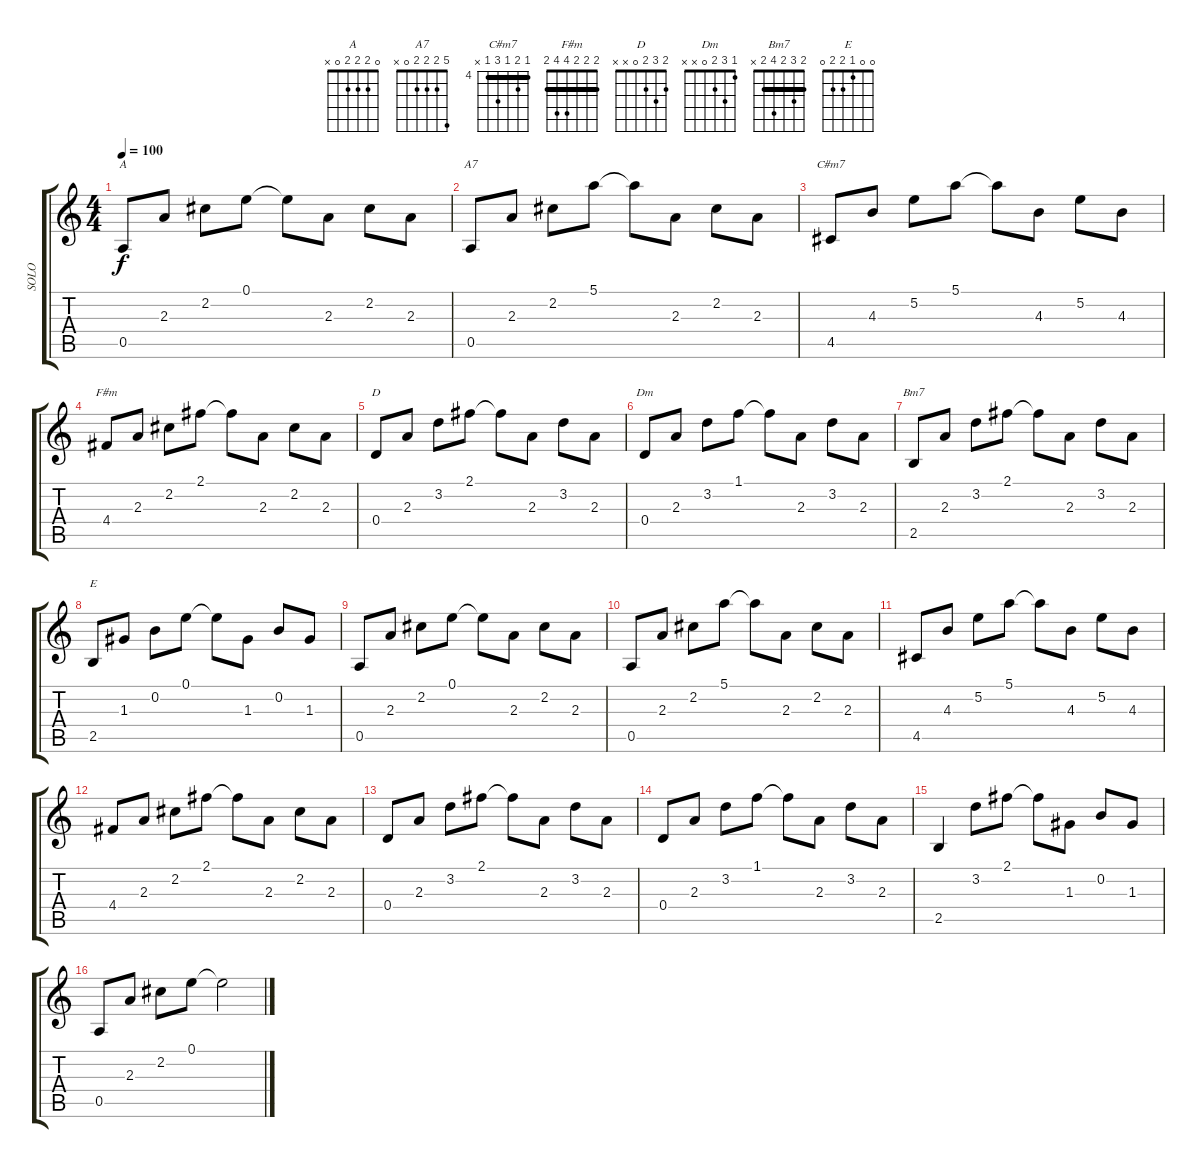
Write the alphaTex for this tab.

\track ("SOLO" "SOLO") {instrument acousticguitarnylon}
\staff {score tabs}
\tuning (E4 B3 G3 D3 A2 E2) {hide}
\chord ("A" 0 2 2 2 0 x)
\chord ("A7" 5 2 2 2 0 x)
\chord ("C#m7" 4 5 4 6 4 x) {firstfret 4 barre 4}
\chord ("F#m" 2 2 2 4 4 2) {barre 2}
\chord ("D" 2 3 2 0 x x)
\chord ("Dm" 1 3 2 0 x x)
\chord ("Bm7" 2 3 2 4 2 x) {barre 2}
\chord ("E" 0 0 1 2 2 0)
\ts (4 4)
\tempo 100
\clef g2
\ks c
0.5.8{ch "A" dy f} 2.3.8 2.2.8 0.1.8 0.1{t}.8 2.3.8 2.2.8 2.3.8 |
0.5.8{ch "A7"} 2.3.8 2.2.8 5.1.8 5.1{t}.8 2.3.8 2.2.8 2.3.8 |
4.5.8{ch "C#m7"} 4.3.8 5.2.8 5.1.8 5.1{t}.8 4.3.8 5.2.8 4.3.8 |
4.4.8{ch "F#m"} 2.3.8 2.2.8 2.1.8 2.1{t}.8 2.3.8 2.2.8 2.3.8 |
0.4.8{ch "D"} 2.3.8 3.2.8 2.1.8 2.1{t}.8 2.3.8 3.2.8 2.3.8 |
0.4.8{ch "Dm"} 2.3.8 3.2.8 1.1.8 1.1{t}.8 2.3.8 3.2.8 2.3.8 |
2.5.8{ch "Bm7"} 2.3.8 3.2.8 2.1.8 2.1{t}.8 2.3.8 3.2.8 2.3.8 |
2.5.8{ch "E"} 1.3.8 0.2.8 0.1.8 0.1{t}.8 1.3.8 0.2.8 1.3.8 |
0.5.8 2.3.8 2.2.8 0.1.8 0.1{t}.8 2.3.8 2.2.8 2.3.8 |
0.5.8 2.3.8 2.2.8 5.1.8 5.1{t}.8 2.3.8 2.2.8 2.3.8 |
4.5.8 4.3.8 5.2.8 5.1.8 5.1{t}.8 4.3.8 5.2.8 4.3.8 |
4.4.8 2.3.8 2.2.8 2.1.8 2.1{t}.8 2.3.8 2.2.8 2.3.8 |
0.4.8 2.3.8 3.2.8 2.1.8 2.1{t}.8 2.3.8 3.2.8 2.3.8 |
0.4.8 2.3.8 3.2.8 1.1.8 1.1{t}.8 2.3.8 3.2.8 2.3.8 |
2.5.4 3.2.8 2.1.8 2.1{t}.8 1.3.8 0.2.8 1.3.8 |
0.5.8 2.3.8 2.2.8 0.1.8 0.1{t}.2
